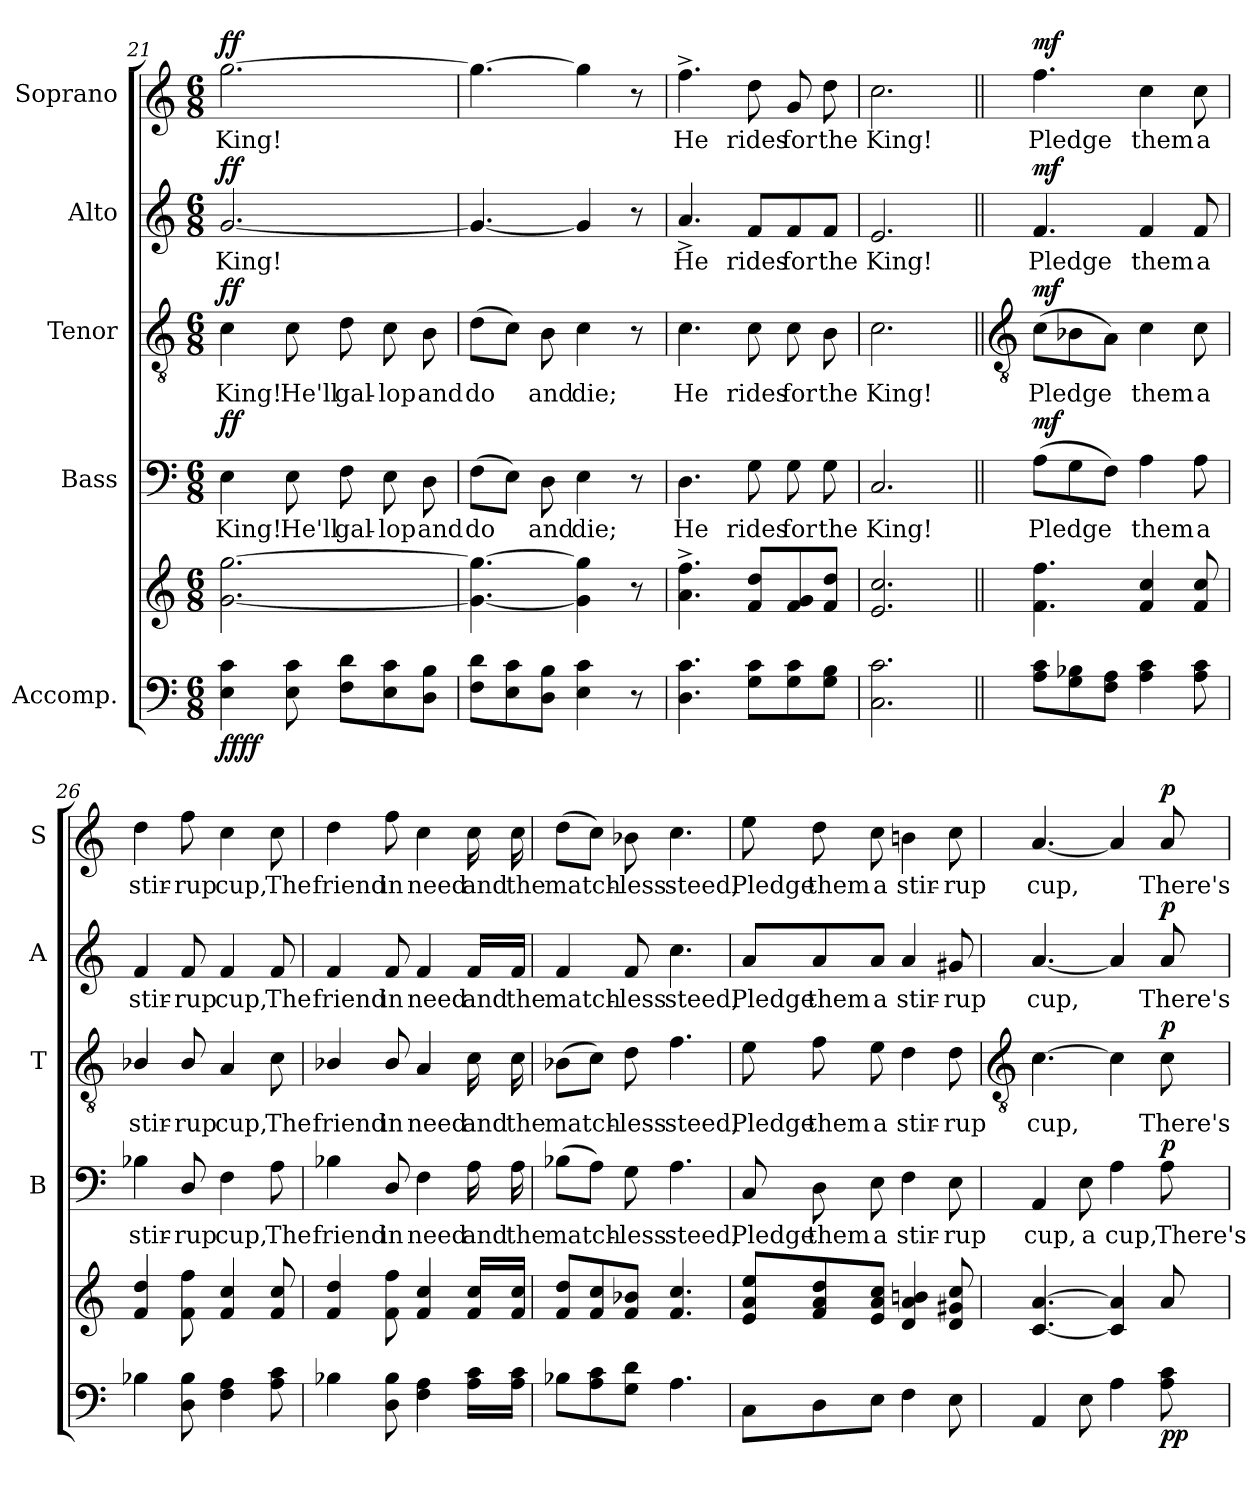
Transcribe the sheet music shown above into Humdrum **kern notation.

**kern	**kern	**dynam	**kern	**text	**dynam	**kern	**text	**dynam	**kern	**text	**dynam	**kern	**text	**dynam
*part5	*part5	*part5	*part4	*part4	*part4	*part3	*part3	*part3	*part2	*part2	*part2	*part1	*part1	*part1
*staff6	*staff5	*staff5/6	*staff4	*staff4	*staff4	*staff3	*staff3	*staff3	*staff2	*staff2	*staff2	*staff1	*staff1	*staff1
*I"Accomp.	*	*	*I"Bass	*	*	*I"Tenor	*	*	*I"Alto	*	*	*I"Soprano	*	*
*	*	*	*I'B	*	*	*I'T	*	*	*I'A	*	*	*I'S	*	*
*clefF4	*clefG2	*	*clefF4	*	*	*clefGv2	*	*	*clefG2	*	*	*clefG2	*	*
*k[]	*k[]	*	*k[]	*	*	*k[]	*	*	*k[]	*	*	*k[]	*	*
*C:	*C:	*	*C:	*	*	*C:	*	*	*C:	*	*	*C:	*	*
*M6/8	*M6/8	*	*M6/8	*	*	*M6/8	*	*	*M6/8	*	*	*M6/8	*	*
=21	=21	=21	=21	=21	=21	=21	=21	=21	=21	=21	=21	=21	=21	=21
!	!	!LO:DY:b=2	!	!LO:LY:b	!	!	!LO:LY:b	!	!	!LO:LY:b	!	!	!LO:LY:b	!
!	!	!LO:DY:n=1:b	!	!	!LO:DY:b	!	!	!LO:DY:b	!	!	!LO:DY:b	!	!	!LO:DY:b
4E 4c	[2.g [2.gg	ff ff	4E	King!	ff	4c	King!	ff	[2.g	King!	ff	[2.gg	King!	ff
!	!	!	!	!LO:LY:b	!	!	!LO:LY:b	!	!	!	!	!	!	!
8E 8c	.	.	8E	He'll	.	8c	He'll	.	.	.	.	.	.	.
!	!	!	!	!LO:LY:b	!	!	!LO:LY:b	!	!	!	!	!	!	!
8F 8dL	.	.	8F	gal-	.	8d	gal-	.	.	.	.	.	.	.
!	!	!	!	!LO:LY:b	!	!	!LO:LY:b	!	!	!	!	!	!	!
8E 8c	.	.	8E	-lop	.	8c	-lop	.	.	.	.	.	.	.
!	!	!	!	!LO:LY:b	!	!	!LO:LY:b	!	!	!	!	!	!	!
8D 8BJ	.	.	8D	and	.	8B	and	.	.	.	.	.	.	.
=22	=22	=22	=22	=22	=22	=22	=22	=22	=22	=22	=22	=22	=22	=22
!	!	!	!	!LO:LY:b	!	!	!LO:LY:b	!	!	!	!	!	!	!
8F 8dL	4.g_ 4.gg_	.	(>8FL	do	.	(>8dL	do	.	4.g_	.	.	4.gg_	.	.
8E 8c	.	.	8EJ)	.	.	8cJ)	.	.	.	.	.	.	.	.
!	!	!	!	!LO:LY:b	!	!	!LO:LY:b	!	!	!	!	!	!	!
8D 8BJ	.	.	8D	and	.	8B	and	.	.	.	.	.	.	.
!	!	!	!	!LO:LY:b	!	!	!LO:LY:b	!	!	!	!	!	!	!
4E 4c	4g] 4gg]	.	4E	die;	.	4c	die;	.	4g]	.	.	4gg]	.	.
8r	8r	.	8r	.	.	8r	.	.	8r	.	.	8r	.	.
=23	=23	=23	=23	=23	=23	=23	=23	=23	=23	=23	=23	=23	=23	=23
!	!	!	!	!LO:LY:b	!	!	!LO:LY:b	!	!	!LO:LY:b	!	!	!LO:LY:b	!
4.D 4.c	4.a^ 4.ff^	.	4.D	He	.	4.c	He	.	4.a^	He	.	4.ff^	He	.
!	!	!	!	!LO:LY:b	!	!	!LO:LY:b	!	!	!LO:LY:b	!	!	!LO:LY:b	!
8G 8cL	8f 8ddL	.	8G	rides	.	8c	rides	.	8f/L	rides	.	8dd	rides	.
!	!	!	!	!LO:LY:b	!	!	!LO:LY:b	!	!	!LO:LY:b	!	!	!LO:LY:b	!
8G 8c	8f 8g	.	8G	for	.	8c	for	.	8f/	for	.	8g	for	.
!	!	!	!	!LO:LY:b	!	!	!LO:LY:b	!	!	!LO:LY:b	!	!	!LO:LY:b	!
8G 8BJ	8f 8ddJ	.	8G	the	.	8B	the	.	8f/J	the	.	8dd	the	.
=24	=24	=24	=24	=24	=24	=24	=24	=24	=24	=24	=24	=24	=24	=24
!	!	!	!	!LO:LY:b	!	!	!LO:LY:b	!	!	!LO:LY:b	!	!	!LO:LY:b	!
2.C 2.c	2.e 2.cc	.	2.C	King!	.	2.c	King!	.	2.e	King!	.	2.cc	King!	.
!!LO:LB:g=z
=25||	=25||	=25||	=25||	=25||	=25||	=25||	=25||	=25||	=25||	=25||	=25||	=25||	=25||	=25||
*	*	*	*	*	*	*clefGv2	*	*	*	*	*	*	*	*
!	!	!LO:DY:b=2	!	!LO:LY:b	!	!	!LO:LY:b	!	!	!LO:LY:b	!	!	!LO:LY:b	!
!	!	!LO:DY:n=1:b	!	!	!LO:DY:b	!	!	!LO:DY:b	!	!	!LO:DY:b	!	!	!LO:DY:b
8A 8cL	4.f 4.ff	mf mf	(>8AL	Pledge	mf	(>8cL	Pledge	mf	4.f	Pledge	mf	4.ff	Pledge	mf
8G 8B-X	.	.	8G	.	.	8B-X	.	.	.	.	.	.	.	.
8F 8AJ	.	.	8FJ)	.	.	8AJ)	.	.	.	.	.	.	.	.
!	!	!	!	!LO:LY:b	!	!	!LO:LY:b	!	!	!LO:LY:b	!	!	!LO:LY:b	!
4A 4c	4f 4cc	.	4A	them	.	4c	them	.	4f	them	.	4cc	them	.
!	!	!	!	!LO:LY:b	!	!	!LO:LY:b	!	!	!LO:LY:b	!	!	!LO:LY:b	!
8A 8c	8f 8cc	.	8A	a	.	8c	a	.	8f	a	.	8cc	a	.
=26	=26	=26	=26	=26	=26	=26	=26	=26	=26	=26	=26	=26	=26	=26
!	!	!	!	!LO:LY:b	!	!	!LO:LY:b	!	!	!LO:LY:b	!	!	!LO:LY:b	!
4B-X\	4f 4dd	.	4B-X\	stir-	.	4B-X/	stir-	.	4f	stir-	.	4dd	stir-	.
!	!	!	!	!LO:LY:b	!	!	!LO:LY:b	!	!	!LO:LY:b	!	!	!LO:LY:b	!
8D\ 8B-\	8f 8ff	.	8D/	-rup	.	8B-/	-rup	.	8f	-rup	.	8ff	-rup	.
!	!	!	!	!LO:LY:b	!	!	!LO:LY:b	!	!	!LO:LY:b	!	!	!LO:LY:b	!
4F 4A	4f 4cc	.	4F	cup,	.	4A	cup,	.	4f	cup,	.	4cc	cup,	.
!	!	!	!	!LO:LY:b	!	!	!LO:LY:b	!	!	!LO:LY:b	!	!	!LO:LY:b	!
8A 8c	8f 8cc	.	8A	The	.	8c	The	.	8f	The	.	8cc	The	.
=27	=27	=27	=27	=27	=27	=27	=27	=27	=27	=27	=27	=27	=27	=27
!	!	!	!	!LO:LY:b	!	!	!LO:LY:b	!	!	!LO:LY:b	!	!	!LO:LY:b	!
4B-X\	4f 4dd	.	4B-X\	friend	.	4B-X/	friend	.	4f	friend	.	4dd	friend	.
!	!	!	!	!LO:LY:b	!	!	!LO:LY:b	!	!	!LO:LY:b	!	!	!LO:LY:b	!
8D\ 8B-\	8f 8ff	.	8D/	in	.	8B-/	in	.	8f	in	.	8ff	in	.
!	!	!	!	!LO:LY:b	!	!	!LO:LY:b	!	!	!LO:LY:b	!	!	!LO:LY:b	!
4F 4A	4f 4cc	.	4F	need	.	4A	need	.	4f	need	.	4cc	need	.
!	!	!	!	!LO:LY:b	!	!	!LO:LY:b	!	!	!LO:LY:b	!	!	!LO:LY:b	!
16A 16cLL	16f 16ccLL	.	16A	and	.	16c	and	.	16f/LL	and	.	16cc	and	.
!	!	!	!	!LO:LY:b	!	!	!LO:LY:b	!	!	!LO:LY:b	!	!	!LO:LY:b	!
16A 16cJJ	16f 16ccJJ	.	16A	the	.	16c	the	.	16f/JJ	the	.	16cc	the	.
=28	=28	=28	=28	=28	=28	=28	=28	=28	=28	=28	=28	=28	=28	=28
!	!	!	!	!LO:LY:b	!	!	!LO:LY:b	!	!	!LO:LY:b	!	!	!LO:LY:b	!
8B-XL	8f 8ddL	.	(>8B-XL	match-	.	(>8B-XL	match-	.	4f	match-	.	(>8ddL	match-	.
8A 8c	8f 8cc	.	8AJ)	.	.	8cJ)	.	.	.	.	.	8ccJ)	.	.
!	!	!	!	!LO:LY:b	!	!	!LO:LY:b	!	!	!LO:LY:b	!	!	!LO:LY:b	!
8G 8dJ	8f 8b-XJ	.	8G	less	.	8d	less	.	8f	-less	.	8b-X	less	.
!	!	!	!	!LO:LY:b	!	!	!LO:LY:b	!	!	!LO:LY:b	!	!	!LO:LY:b	!
4.A	4.f 4.cc	.	4.A	steed,	.	4.f	steed,	.	4.cc	steed,	.	4.cc	steed,	.
=29	=29	=29	=29	=29	=29	=29	=29	=29	=29	=29	=29	=29	=29	=29
!	!	!	!	!LO:LY:b	!	!	!LO:LY:b	!	!	!LO:LY:b	!	!	!LO:LY:b	!
8CL	8e 8a 8eeL	.	8C	Pledge	.	8e	Pledge	.	8a/L	Pledge	.	8ee	Pledge	.
!	!	!	!	!LO:LY:b	!	!	!LO:LY:b	!	!	!LO:LY:b	!	!	!LO:LY:b	!
8D	8f 8a 8dd	.	8D	them	.	8f	them	.	8a/	them	.	8dd	them	.
!	!	!	!	!LO:LY:b	!	!	!LO:LY:b	!	!	!LO:LY:b	!	!	!LO:LY:b	!
8EJ	8e 8a 8ccJ	.	8E	a	.	8e	a	.	8a/J	a	.	8cc	a	.
!	!	!	!	!LO:LY:b	!	!	!LO:LY:b	!	!	!LO:LY:b	!	!	!LO:LY:b	!
4F	4d 4a 4bn	.	4F	stir-	.	4d	stir-	.	4a	stir-	.	4bn	stir-	.
!	!	!	!	!LO:LY:b	!	!	!LO:LY:b	!	!	!LO:LY:b	!	!	!LO:LY:b	!
8E	8d 8g#X 8cc	.	8E	-rup	.	8d	-rup	.	8g#X	-rup	.	8cc	-rup	.
!!LO:LB:g=z
=30	=30	=30	=30	=30	=30	=30	=30	=30	=30	=30	=30	=30	=30	=30
*	*	*	*	*	*	*clefGv2	*	*	*	*	*	*	*	*
!	!	!	!	!LO:LY:b	!	!	!LO:LY:b	!	!	!LO:LY:b	!	!	!LO:LY:b	!
4AA	[4.c [4.a	.	4AA	cup,	.	[4.c	cup,	.	[4.a	cup,	.	[4.a	cup,	.
!	!	!	!	!LO:LY:b	!	!	!	!	!	!	!	!	!	!
8E	.	.	8E	a	.	.	.	.	.	.	.	.	.	.
!	!	!	!	!LO:LY:b	!	!	!	!	!	!	!	!	!	!
4A	4c] 4a]	.	4A	cup,	.	4c]	.	.	4a]	.	.	4a]	.	.
!	!	!LO:DY:b=2	!	!LO:LY:b	!	!	!LO:LY:b	!	!	!LO:LY:b	!	!	!LO:LY:b	!
!	!	!LO:DY:n=1:b	!	!	!LO:DY:b	!	!	!LO:DY:b	!	!	!LO:DY:b	!	!	!LO:DY:b
8A 8c	8a	p p	8A	There's	p	8c	There's	p	8a	There's	p	8a	There's	p
=	=	=	=	=	=	=	=	=	=	=	=	=	=	=
*-	*-	*-	*-	*-	*-	*-	*-	*-	*-	*-	*-	*-	*-	*-
